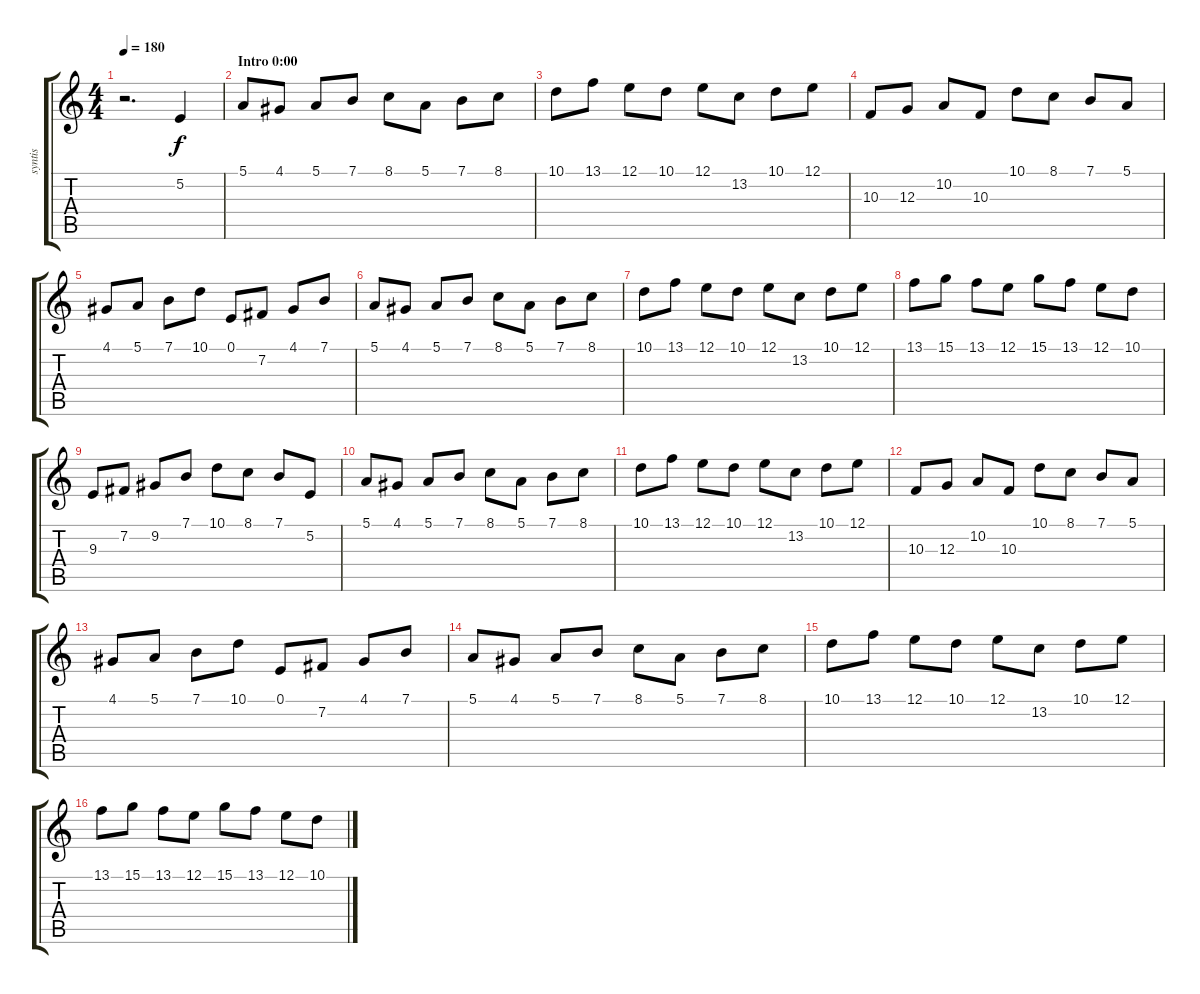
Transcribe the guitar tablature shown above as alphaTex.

\track ("syntis" "syntis") {instrument harpsichord}
\staff {score tabs}
\tuning (E4 B3 G3 D3 A2 E2) {hide}
\ts (4 4)
\tempo 180
\clef g2
\ks c
r.2{d dy f instrument harpsichord} 5.2.4 |
\section ("" "Intro 0:00")
5.1.8 4.1.8 5.1.8 7.1.8 8.1.8 5.1.8 7.1.8 8.1.8 |
10.1.8 13.1.8 12.1.8 10.1.8 12.1.8 13.2.8 10.1.8 12.1.8 |
10.3.8 12.3.8 10.2.8 10.3.8 10.1.8 8.1.8 7.1.8 5.1.8 |
4.1.8 5.1.8 7.1.8 10.1.8 0.1.8 7.2.8 4.1.8 7.1.8 |
5.1.8 4.1.8 5.1.8 7.1.8 8.1.8 5.1.8 7.1.8 8.1.8 |
10.1.8 13.1.8 12.1.8 10.1.8 12.1.8 13.2.8 10.1.8 12.1.8 |
13.1.8 15.1.8 13.1.8 12.1.8 15.1.8 13.1.8 12.1.8 10.1.8 |
9.3.8 7.2.8 9.2.8 7.1.8 10.1.8 8.1.8 7.1.8 5.2.8 |
5.1.8 4.1.8 5.1.8 7.1.8 8.1.8 5.1.8 7.1.8 8.1.8 |
10.1.8 13.1.8 12.1.8 10.1.8 12.1.8 13.2.8 10.1.8 12.1.8 |
10.3.8 12.3.8 10.2.8 10.3.8 10.1.8 8.1.8 7.1.8 5.1.8 |
4.1.8 5.1.8 7.1.8 10.1.8 0.1.8 7.2.8 4.1.8 7.1.8 |
5.1.8 4.1.8 5.1.8 7.1.8 8.1.8 5.1.8 7.1.8 8.1.8 |
10.1.8 13.1.8 12.1.8 10.1.8 12.1.8 13.2.8 10.1.8 12.1.8 |
13.1.8 15.1.8 13.1.8 12.1.8 15.1.8 13.1.8 12.1.8 10.1.8
